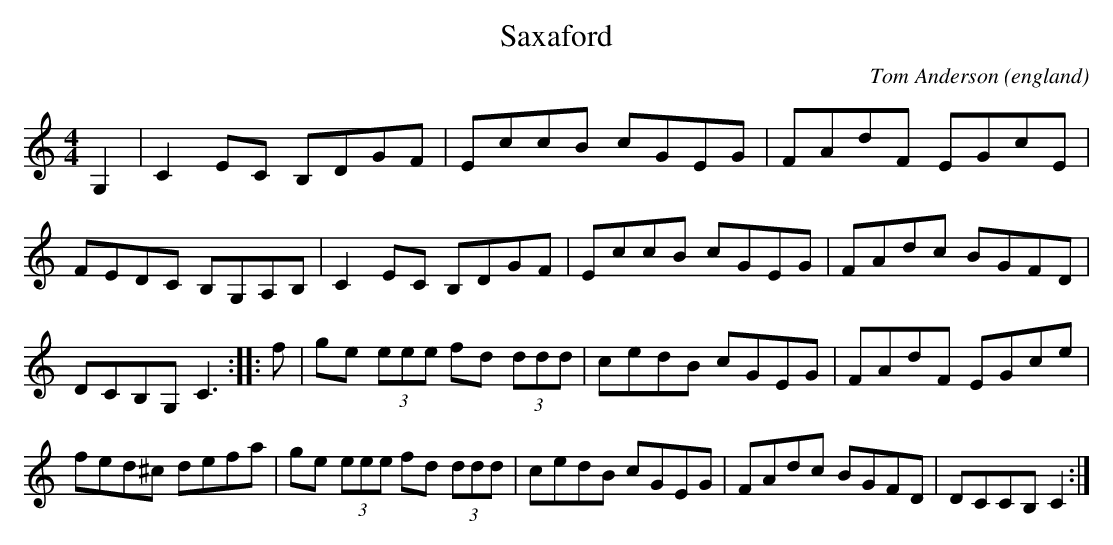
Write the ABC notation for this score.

X:1
T:Saxaford
O:england
M:4/4
L:1/8
C:Tom Anderson
K:C
G,2|C2EC B,DGF|EccB cGEG|FAdF EGcE|FEDC B,G,A,B,|C2EC \
B,DGF|EccB cGEG|FAdc BGFD|DCB,G, C3::f|ge (3eee fd (3ddd|\
cedB cGEG|FAdF EGce|fed^c defa|ge (3eee fd (3ddd|cedB \
cGEG|FAdc BGFD|DCCB, C2:|
